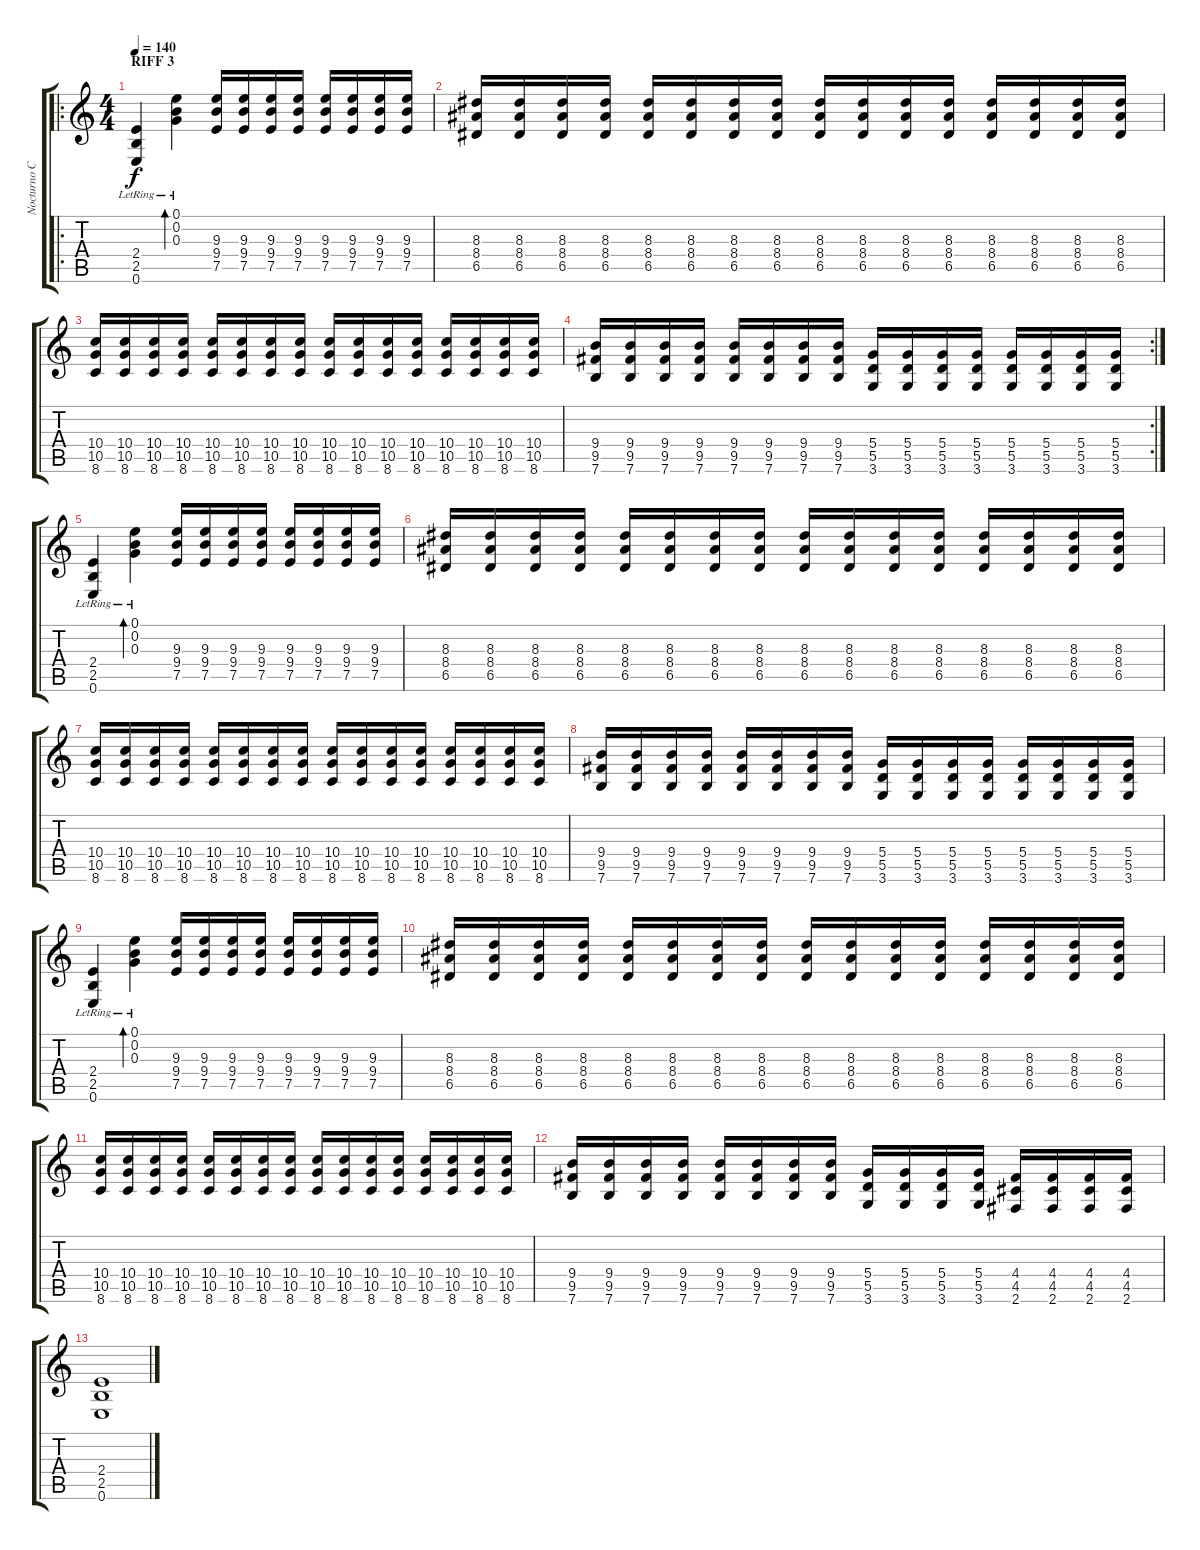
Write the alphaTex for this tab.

\track ("Nocturno Culto" "Nocturno C") {instrument distortionguitar}
\staff {score tabs}
\tuning (E4 B3 G3 D3 A2 E2) {hide}
\ro
\ts (4 4)
\section ("" "RIFF 3")
\tempo 140
\clef g2
\ks c
(2.4{lr} 2.5{lr} 0.6{lr}).4{dy f} (0.1{lr} 0.2{lr} 0.3{lr}).4{bd 240} (9.3 9.4 7.5).16 (9.3 9.4 7.5).16 (9.3 9.4 7.5).16 (9.3 9.4 7.5).16 (9.3 9.4 7.5).16 (9.3 9.4 7.5).16 (9.3 9.4 7.5).16 (9.3 9.4 7.5).16 |
(8.3 8.4 6.5).16 (8.3 8.4 6.5).16 (8.3 8.4 6.5).16 (8.3 8.4 6.5).16 (8.3 8.4 6.5).16 (8.3 8.4 6.5).16 (8.3 8.4 6.5).16 (8.3 8.4 6.5).16 (8.3 8.4 6.5).16 (8.3 8.4 6.5).16 (8.3 8.4 6.5).16 (8.3 8.4 6.5).16 (8.3 8.4 6.5).16 (8.3 8.4 6.5).16 (8.3 8.4 6.5).16 (8.3 8.4 6.5).16 |
(10.4 10.5 8.6).16 (10.4 10.5 8.6).16 (10.4 10.5 8.6).16 (10.4 10.5 8.6).16 (10.4 10.5 8.6).16 (10.4 10.5 8.6).16 (10.4 10.5 8.6).16 (10.4 10.5 8.6).16 (10.4 10.5 8.6).16 (10.4 10.5 8.6).16 (10.4 10.5 8.6).16 (10.4 10.5 8.6).16 (10.4 10.5 8.6).16 (10.4 10.5 8.6).16 (10.4 10.5 8.6).16 (10.4 10.5 8.6).16 |
\rc 2
(9.4 9.5 7.6).16 (9.4 9.5 7.6).16 (9.4 9.5 7.6).16 (9.4 9.5 7.6).16 (9.4 9.5 7.6).16 (9.4 9.5 7.6).16 (9.4 9.5 7.6).16 (9.4 9.5 7.6).16 (5.4 5.5 3.6).16 (5.4 5.5 3.6).16 (5.4 5.5 3.6).16 (5.4 5.5 3.6).16 (5.4 5.5 3.6).16 (5.4 5.5 3.6).16 (5.4 5.5 3.6).16 (5.4 5.5 3.6).16 |
(2.4{lr} 2.5{lr} 0.6{lr}).4 (0.1{lr} 0.2{lr} 0.3{lr}).4{bd 240} (9.3 9.4 7.5).16 (9.3 9.4 7.5).16 (9.3 9.4 7.5).16 (9.3 9.4 7.5).16 (9.3 9.4 7.5).16 (9.3 9.4 7.5).16 (9.3 9.4 7.5).16 (9.3 9.4 7.5).16 |
(8.3 8.4 6.5).16 (8.3 8.4 6.5).16 (8.3 8.4 6.5).16 (8.3 8.4 6.5).16 (8.3 8.4 6.5).16 (8.3 8.4 6.5).16 (8.3 8.4 6.5).16 (8.3 8.4 6.5).16 (8.3 8.4 6.5).16 (8.3 8.4 6.5).16 (8.3 8.4 6.5).16 (8.3 8.4 6.5).16 (8.3 8.4 6.5).16 (8.3 8.4 6.5).16 (8.3 8.4 6.5).16 (8.3 8.4 6.5).16 |
(10.4 10.5 8.6).16 (10.4 10.5 8.6).16 (10.4 10.5 8.6).16 (10.4 10.5 8.6).16 (10.4 10.5 8.6).16 (10.4 10.5 8.6).16 (10.4 10.5 8.6).16 (10.4 10.5 8.6).16 (10.4 10.5 8.6).16 (10.4 10.5 8.6).16 (10.4 10.5 8.6).16 (10.4 10.5 8.6).16 (10.4 10.5 8.6).16 (10.4 10.5 8.6).16 (10.4 10.5 8.6).16 (10.4 10.5 8.6).16 |
(9.4 9.5 7.6).16 (9.4 9.5 7.6).16 (9.4 9.5 7.6).16 (9.4 9.5 7.6).16 (9.4 9.5 7.6).16 (9.4 9.5 7.6).16 (9.4 9.5 7.6).16 (9.4 9.5 7.6).16 (5.4 5.5 3.6).16 (5.4 5.5 3.6).16 (5.4 5.5 3.6).16 (5.4 5.5 3.6).16 (5.4 5.5 3.6).16 (5.4 5.5 3.6).16 (5.4 5.5 3.6).16 (5.4 5.5 3.6).16 |
(2.4{lr} 2.5{lr} 0.6{lr}).4 (0.1{lr} 0.2{lr} 0.3{lr}).4{bd 240} (9.3 9.4 7.5).16 (9.3 9.4 7.5).16 (9.3 9.4 7.5).16 (9.3 9.4 7.5).16 (9.3 9.4 7.5).16 (9.3 9.4 7.5).16 (9.3 9.4 7.5).16 (9.3 9.4 7.5).16 |
(8.3 8.4 6.5).16 (8.3 8.4 6.5).16 (8.3 8.4 6.5).16 (8.3 8.4 6.5).16 (8.3 8.4 6.5).16 (8.3 8.4 6.5).16 (8.3 8.4 6.5).16 (8.3 8.4 6.5).16 (8.3 8.4 6.5).16 (8.3 8.4 6.5).16 (8.3 8.4 6.5).16 (8.3 8.4 6.5).16 (8.3 8.4 6.5).16 (8.3 8.4 6.5).16 (8.3 8.4 6.5).16 (8.3 8.4 6.5).16 |
(10.4 10.5 8.6).16 (10.4 10.5 8.6).16 (10.4 10.5 8.6).16 (10.4 10.5 8.6).16 (10.4 10.5 8.6).16 (10.4 10.5 8.6).16 (10.4 10.5 8.6).16 (10.4 10.5 8.6).16 (10.4 10.5 8.6).16 (10.4 10.5 8.6).16 (10.4 10.5 8.6).16 (10.4 10.5 8.6).16 (10.4 10.5 8.6).16 (10.4 10.5 8.6).16 (10.4 10.5 8.6).16 (10.4 10.5 8.6).16 |
(9.4 9.5 7.6).16 (9.4 9.5 7.6).16 (9.4 9.5 7.6).16 (9.4 9.5 7.6).16 (9.4 9.5 7.6).16 (9.4 9.5 7.6).16 (9.4 9.5 7.6).16 (9.4 9.5 7.6).16 (5.4 5.5 3.6).16 (5.4 5.5 3.6).16 (5.4 5.5 3.6).16 (5.4 5.5 3.6).16 (4.4 4.5 2.6).16 (4.4 4.5 2.6).16 (4.4 4.5 2.6).16 (4.4 4.5 2.6).16 |
(2.4 2.5 0.6).1
